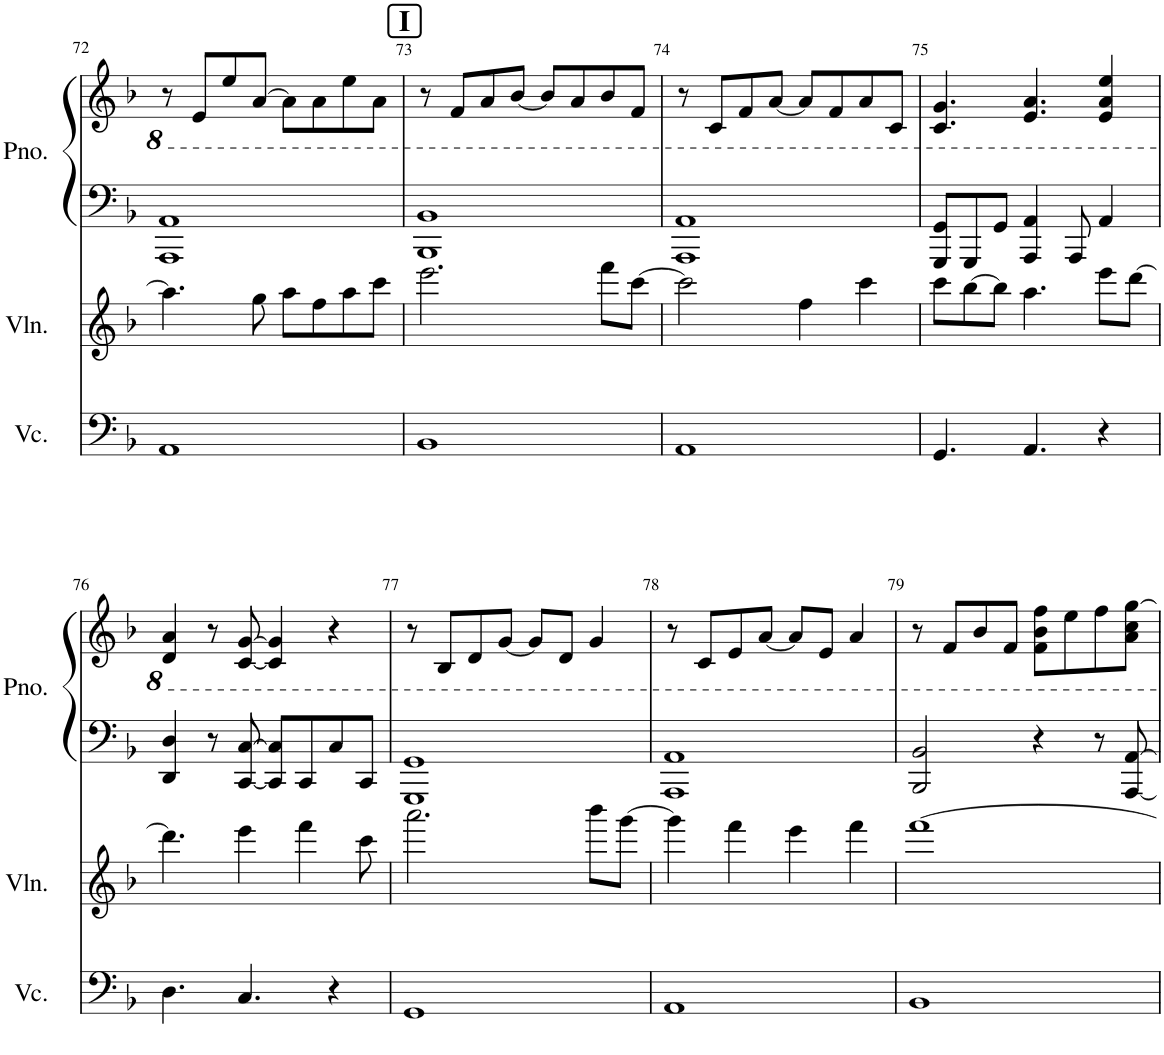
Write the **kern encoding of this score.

**kern	**kern	**kern	**kern
*part3	*part2	*part1	*part1
*staff4	*staff3	*staff2	*staff1
*I"Violoncello	*I"Violin	*I"Piano	*
*I'Vc.	*I'Vln.	*I'Pno.	*
!!LO:PB:g=z
*clefF4	*clefG2	*clefF4	*clefG2
*k[b-]	*k[b-]	*k[b-]	*k[b-]
*M4/4	*M4/4	*M4/4	*M4/4
=72	=72	=72	=72
1AA	4.aa\]	1AAA 1AA	8r
.	.	.	8E/L
.	.	.	8e/
.	8gg\	.	[8A/J
.	8aa\L	.	8A\L]
.	8ff\	.	8A\
.	8aa\	.	8e\
.	8ccc\J	.	8A\J
!!LO:REH:place=s1:a:B:cj:fs=14:t=I
=73	=73	=73	=73
1BB-	2.eee\	1BBB- 1BB-	8r
.	.	.	8F/L
.	.	.	8A/
.	.	.	[8B-/J
.	.	.	8B-/L]
.	.	.	8A/
.	8fff\L	.	8B-/
.	[8ccc\J	.	8F/J
=74	=74	=74	=74
1AA	2ccc\]	1AAA 1AA	8r
.	.	.	8C/L
.	.	.	8F/
.	.	.	[8A/J
.	4ff\	.	8A/L]
.	.	.	8F/
.	4ccc\	.	8A/
.	.	.	8C/J
=75	=75	=75	=75
4.GG/	8ccc\L	8GGG/ 8GG/L	4.C/ 4.G/
.	[8bb-\	8GGG/	.
.	8bb-\J]	8GG/J	.
4.AA/	4.aa\	4AAA/ 4AA/	4.E/ 4.A/
.	.	8AAA/	.
4r	8eee\L	4AA/	4E/ 4A/ 4e/
.	[8ddd\J	.	.
!!LO:LB:g=z
=76	=76	=76	=76
4.D\	4.ddd\]	4DD/ 4D/	4D/ 4A/
.	.	8r	8r
4.C/	4eee\	[8CC/ [8C/	[8C/ [8G/
.	.	8CC/] 8C/]L	4C/] 4G/]
.	4fff\	8CC/	.
4r	.	8C/	4r
.	8ccc\	8CC/J	.
=77	=77	=77	=77
1GG	2.aaa\	1GGG 1GG	8r
.	.	.	8BB-/L
.	.	.	8D/
.	.	.	[8G/J
.	.	.	8G/L]
.	.	.	8D/J
.	8bbb-\L	.	4G/
.	[8ggg\J	.	.
=78	=78	=78	=78
1AA	4ggg\]	1AAA 1AA	8r
.	.	.	8C/L
.	4fff\	.	8E/
.	.	.	[8A/J
.	4eee\	.	8A/L]
.	.	.	8E/J
.	4fff\	.	4A/
=79	=79	=79	=79
1BB-	[1fff	2BBB-/ 2BB-/	8r
.	.	.	8F/L
.	.	.	8B-/
.	.	.	8F/J
.	.	4r	8F\ 8B-\ 8f\L
.	.	.	8e\
.	.	8r	8f\
.	.	[8AAA/ [8AA/	8A\ 8c\ [8g\J
=	=	=	=
*-	*-	*-	*-
